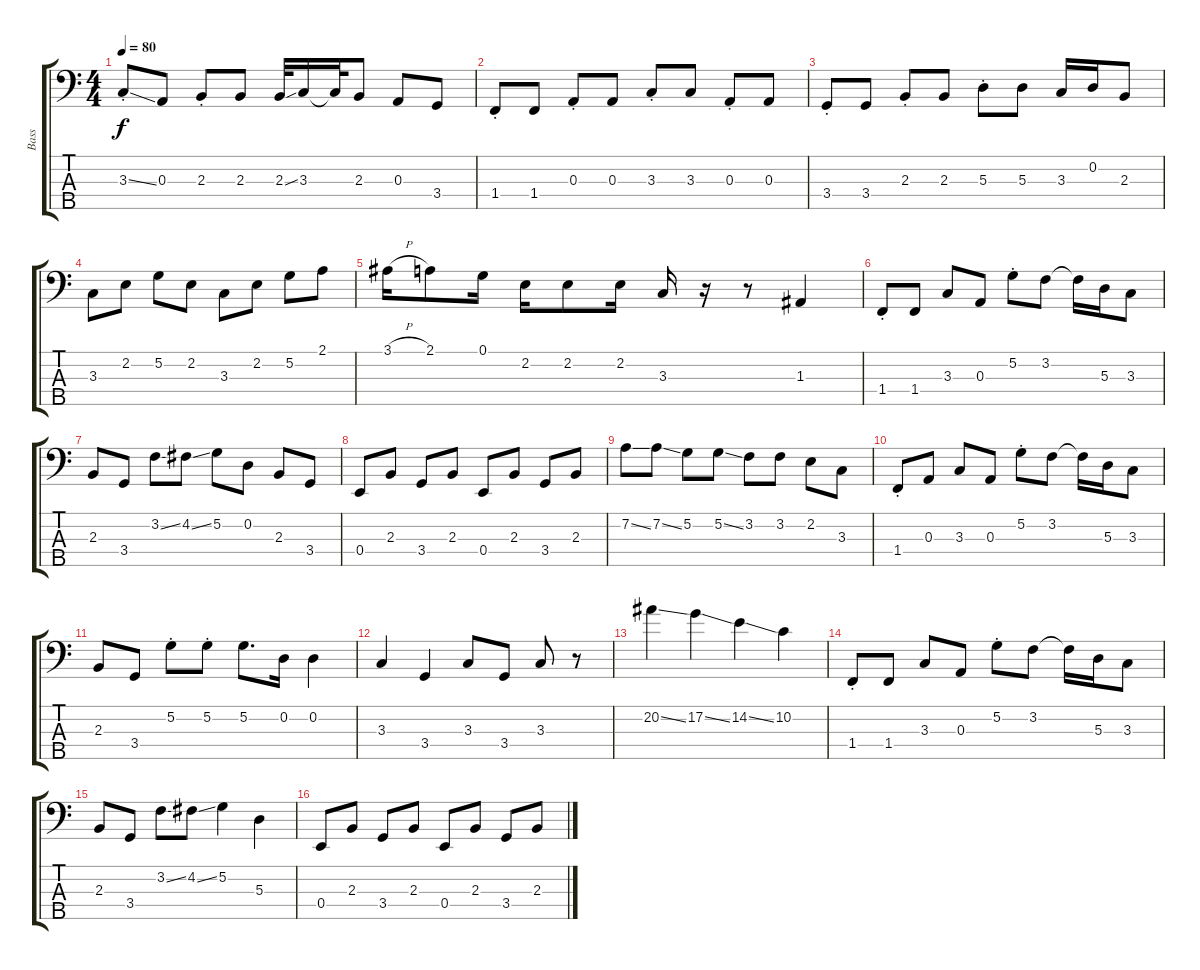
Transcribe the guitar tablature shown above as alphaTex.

\track ("Bass" "Bass") {instrument electricbasspick}
\staff {score tabs}
\tuning (G2 D2 A1 E1 B0) {hide}
\ts (4 4)
\tempo 80
\clef f4
\ks c
3.3{ss st}.8{dy f} 0.3.8 2.3{st}.8 2.3.8 2.3{ss}.32 3.3.16 3.3{t}.32 2.3.8 0.3.8 3.4.8 |
1.4{st}.8 1.4.8 0.3{st}.8 0.3.8 3.3{st}.8 3.3.8 0.3{st}.8 0.3.8 |
3.4{st}.8 3.4.8 2.3{st}.8 2.3.8 5.3{st}.8 5.3.8 3.3.16 0.2.16 2.3.8 |
3.3.8 2.2.8 5.2.8 2.2.8 3.3.8 2.2.8 5.2.8 2.1.8 |
3.1{h}.16 2.1.8 0.1.16 2.2.16 2.2.8 2.2.16 3.3.16 r.16 r.8 1.3.4 |
1.4{st}.8 1.4.8 3.3.8 0.3.8 5.2{st}.8 3.2.8 3.2{t}.16 5.3.16 3.3.8 |
2.3.8 3.4.8 3.2{ss}.8 4.2{ss}.8 5.2.8 0.2.8 2.3.8 3.4.8 |
0.4.8 2.3.8 3.4.8 2.3.8 0.4.8 2.3.8 3.4.8 2.3.8 |
7.2{ss}.8 7.2{ss}.8 5.2.8 5.2{ss}.8 3.2.8 3.2.8 2.2.8 3.3.8 |
1.4{st}.8 0.3.8 3.3.8 0.3.8 5.2{st}.8 3.2.8 3.2{t}.16 5.3.16 3.3.8 |
2.3.8 3.4.8 5.2{st}.8 5.2{st}.8 5.2.8{d} 0.2.16 0.2.4 |
3.3.4 3.4.4 3.3.8 3.4.8 3.3.8 r.8 |
20.2{ss}.4 17.2{ss}.4 14.2{ss}.4 10.2.4 |
1.4{st}.8 1.4.8 3.3.8 0.3.8 5.2{st}.8 3.2.8 3.2{t}.16 5.3.16 3.3.8 |
2.3.8 3.4.8 3.2{ss}.8 4.2{ss}.8 5.2.4 5.3.4 |
0.4.8 2.3.8 3.4.8 2.3.8 0.4.8 2.3.8 3.4.8 2.3.8
